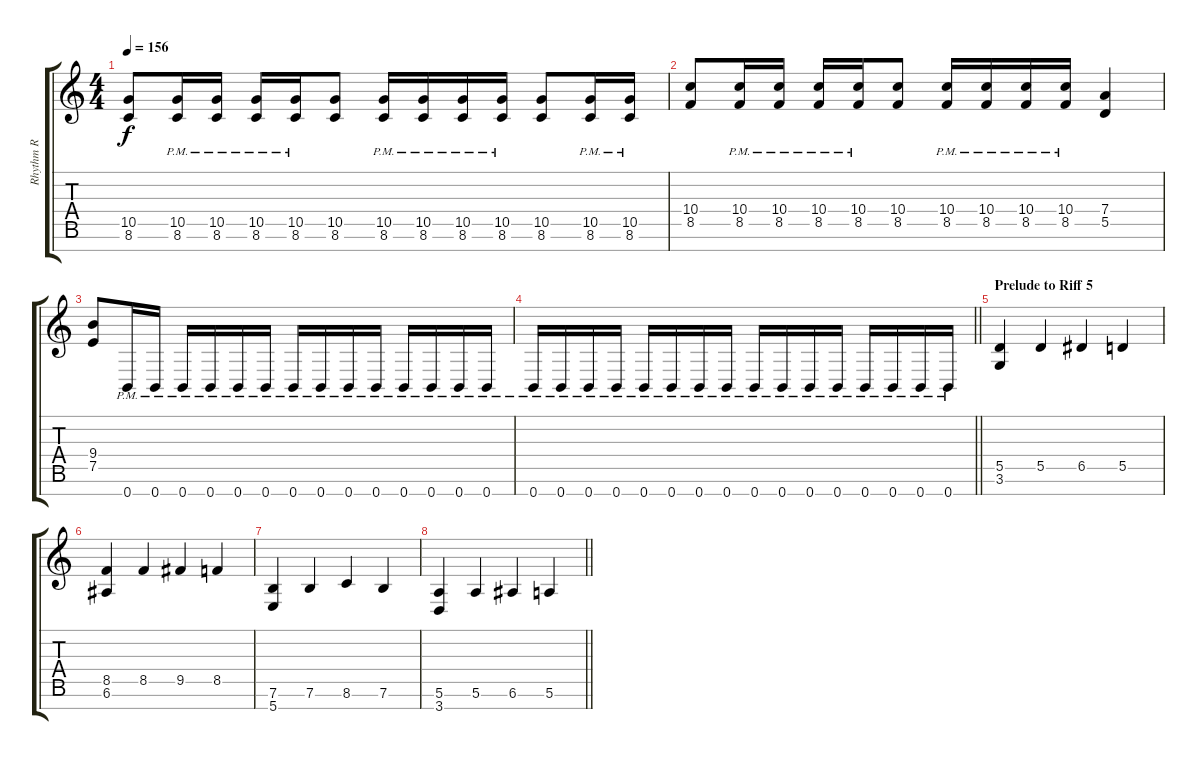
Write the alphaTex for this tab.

\track ("Rhythm R" "Rhythm R") {instrument overdrivenguitar}
\staff {score tabs}
\tuning (E4 B3 G3 D3 A2 E2 B1) {hide}
\ts (4 4)
\tempo 156
\clef g2
\ks c
(10.5 8.6).8{dy f} (10.5{pm} 8.6{pm}).16 (10.5{pm} 8.6{pm}).16 (10.5{pm} 8.6{pm}).16 (10.5{pm} 8.6{pm}).16 (10.5 8.6).8 (10.5{pm} 8.6{pm}).16 (10.5{pm} 8.6{pm}).16 (10.5{pm} 8.6{pm}).16 (10.5{pm} 8.6{pm}).16 (10.5 8.6).8 (10.5{pm} 8.6{pm}).16 (10.5{pm} 8.6{pm}).16 |
(10.4 8.5).8 (10.4{pm} 8.5{pm}).16 (10.4{pm} 8.5{pm}).16 (10.4{pm} 8.5{pm}).16 (10.4{pm} 8.5{pm}).16 (10.4 8.5).8 (10.4{pm} 8.5{pm}).16 (10.4{pm} 8.5{pm}).16 (10.4{pm} 8.5{pm}).16 (10.4{pm} 8.5{pm}).16 (7.4 5.5).4 |
(9.4 7.5).8 0.7{pm}.16 0.7{pm}.16 0.7{pm}.16 0.7{pm}.16 0.7{pm}.16 0.7{pm}.16 0.7{pm}.16 0.7{pm}.16 0.7{pm}.16 0.7{pm}.16 0.7{pm}.16 0.7{pm}.16 0.7{pm}.16 0.7{pm}.16 |
\barLineRight lightlight
0.7{pm}.16 0.7{pm}.16 0.7{pm}.16 0.7{pm}.16 0.7{pm}.16 0.7{pm}.16 0.7{pm}.16 0.7{pm}.16 0.7{pm}.16 0.7{pm}.16 0.7{pm}.16 0.7{pm}.16 0.7{pm}.16 0.7{pm}.16 0.7{pm}.16 0.7{pm}.16 |
\section ("" "Prelude to Riff 5")
(5.5 3.6).4 5.5.4 6.5.4 5.5.4 |
(8.5 6.6).4 8.5.4 9.5.4 8.5.4 |
(7.6 5.7).4 7.6.4 8.6.4 7.6.4 |
\barLineRight lightlight
(5.6 3.7).4 5.6.4 6.6.4 5.6.4
